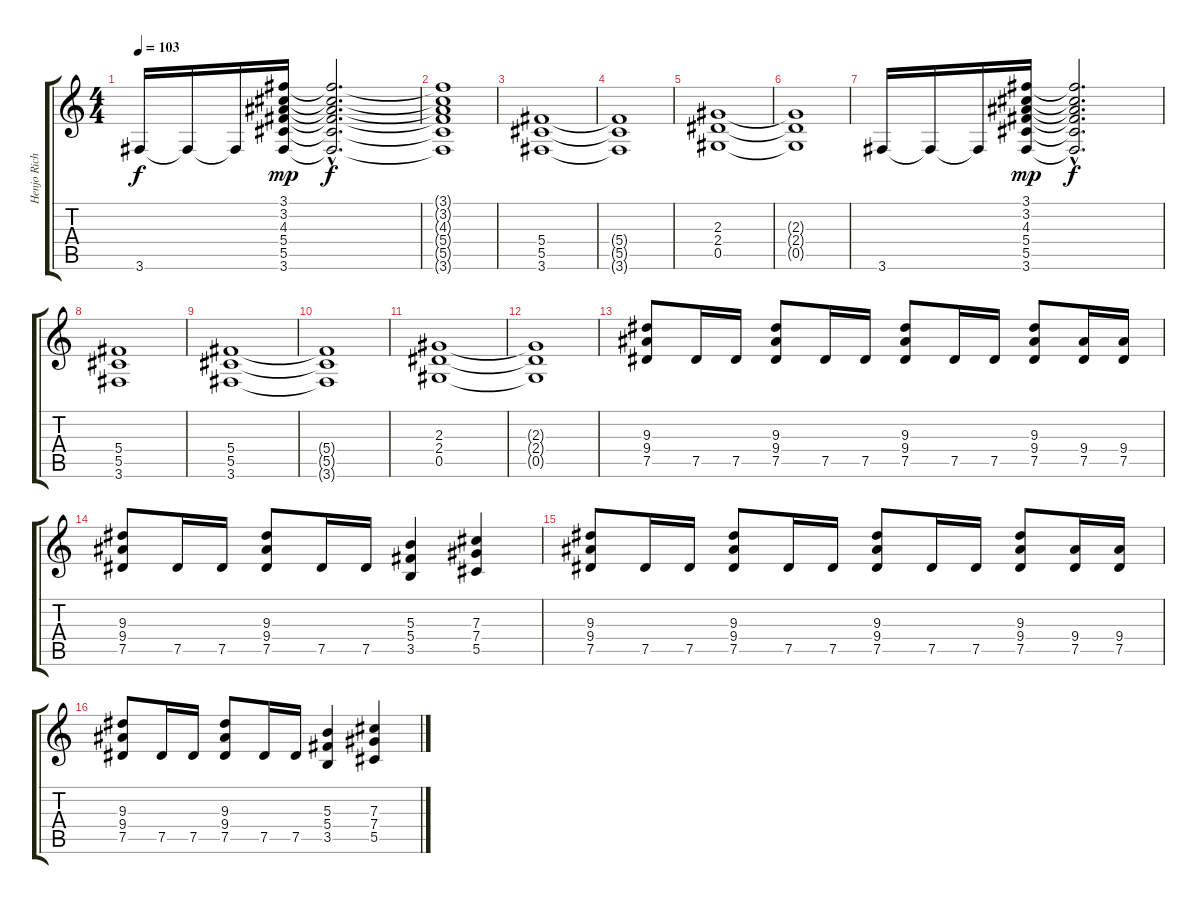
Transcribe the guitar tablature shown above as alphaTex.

\track ("Henjo Richter - Guitar" "Henjo Rich") {instrument overdrivenguitar}
\staff {score tabs}
\tuning (Eb4 Bb3 Gb3 Db3 Ab2 Eb2) {hide}
\ts (4 4)
\tempo 103
\clef g2
\ks c
3.6.16{dy f} 3.6{t}.16 3.6{t}.16 (3.1 3.2 4.3 5.4 5.5 3.6).16{dy mp} (3.1{hac t} 3.2{hac t} 4.3{hac t} 5.4{hac t} 5.5{hac t} 3.6{hac t}).2{d dy f} |
(3.1{t} 3.2{t} 4.3{t} 5.4{t} 5.5{t} 3.6{t}).1 |
(5.4 5.5 3.6).1 |
(5.4{t} 5.5{t} 3.6{t}).1 |
(2.3 2.4 0.5).1 |
(2.3{t} 2.4{t} 0.5{t}).1 |
3.6.16 3.6{t}.16 3.6{t}.16 (3.1 3.2 4.3 5.4 5.5 3.6).16{dy mp} (3.1{hac t} 3.2{hac t} 4.3{hac t} 5.4{hac t} 5.5{hac t} 3.6{hac t}).2{d dy f} |
(5.4 5.5 3.6).1 |
(5.4 5.5 3.6).1 |
(5.4{t} 5.5{t} 3.6{t}).1 |
(2.3 2.4 0.5).1 |
(2.3{t} 2.4{t} 0.5{t}).1 |
(9.3 9.4 7.5).8 7.5.16 7.5.16 (9.3 9.4 7.5).8 7.5.16 7.5.16 (9.3 9.4 7.5).8 7.5.16 7.5.16 (9.3 9.4 7.5).8 (9.4 7.5).16 (9.4 7.5).16 |
(9.3 9.4 7.5).8 7.5.16 7.5.16 (9.3 9.4 7.5).8 7.5.16 7.5.16 (5.3 5.4 3.5).4 (7.3 7.4 5.5).4 |
(9.3 9.4 7.5).8 7.5.16 7.5.16 (9.3 9.4 7.5).8 7.5.16 7.5.16 (9.3 9.4 7.5).8 7.5.16 7.5.16 (9.3 9.4 7.5).8 (9.4 7.5).16 (9.4 7.5).16 |
(9.3 9.4 7.5).8 7.5.16 7.5.16 (9.3 9.4 7.5).8 7.5.16 7.5.16 (5.3 5.4 3.5).4 (7.3 7.4 5.5).4
